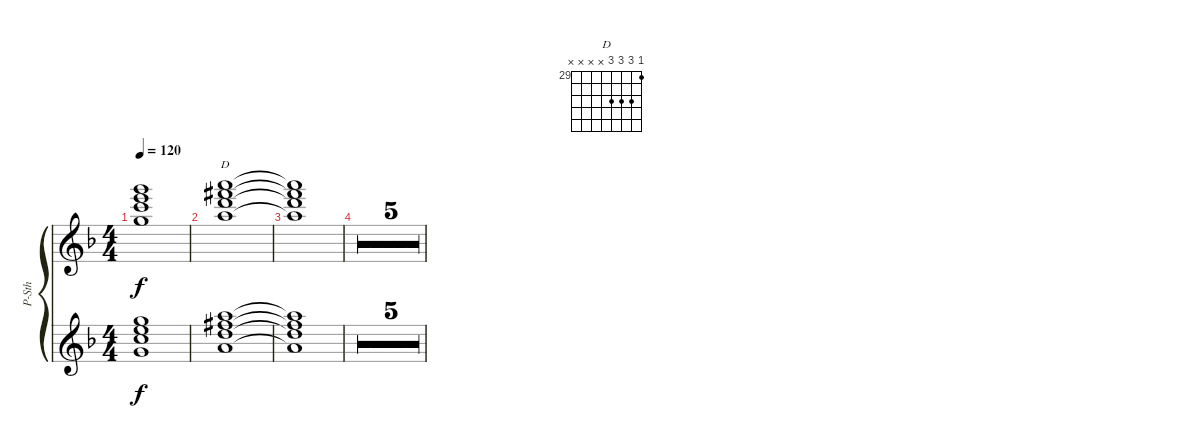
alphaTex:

\defaultSystemsLayout 4
\bracketExtendMode groupsimilarinstruments
\otherSystemsTrackNameOrientation horizontal
\track ("Strings / Pad" "P-Sth") {multiBarRest instrument pad2warm}
\staff {score}
\tuning (E4 B3 G3 D3 A2 E2 B1 Gb1)
\chord ("D" 29 31 31 31 x x x x) {firstfret 29 showfingering false}
\ts (4 4)
\tempo 120
\clef g2
\ks f
(27.1{t acc forcenatural} 29.2{t acc forcenatural} 29.3{t acc forcenatural} 29.4{t acc forcenatural}).1{dy f} |
(31.4{acc forcenatural} 31.3{acc forcenatural} 31.2{acc #} 29.1{acc forcenatural}).1{ch "D"} |
(31.4{t acc forcenatural} 31.3{t acc forcenatural} 31.2{t acc #} 29.1{t acc forcenatural}).1 |
r.1 |
r.1 |
r.1 |
r.1 |
r.1
\staff {score}
\tuning (E4 B3 G3 D3 A2 E2)
\clef g2
\ottava regular
\simile none
\ks f
(15.1{t acc forcenatural} 17.2{t acc forcenatural} 17.3{t acc forcenatural} 17.4{t acc forcenatural}).1{dy f} |
(19.4{acc forcenatural} 19.3{acc forcenatural} 19.2{acc #} 17.1{acc forcenatural}).1 |
(19.4{t acc forcenatural} 19.3{t acc forcenatural} 19.2{t acc #} 17.1{t acc forcenatural}).1 |
r.1 |
r.1 |
r.1 |
r.1 |
r.1
